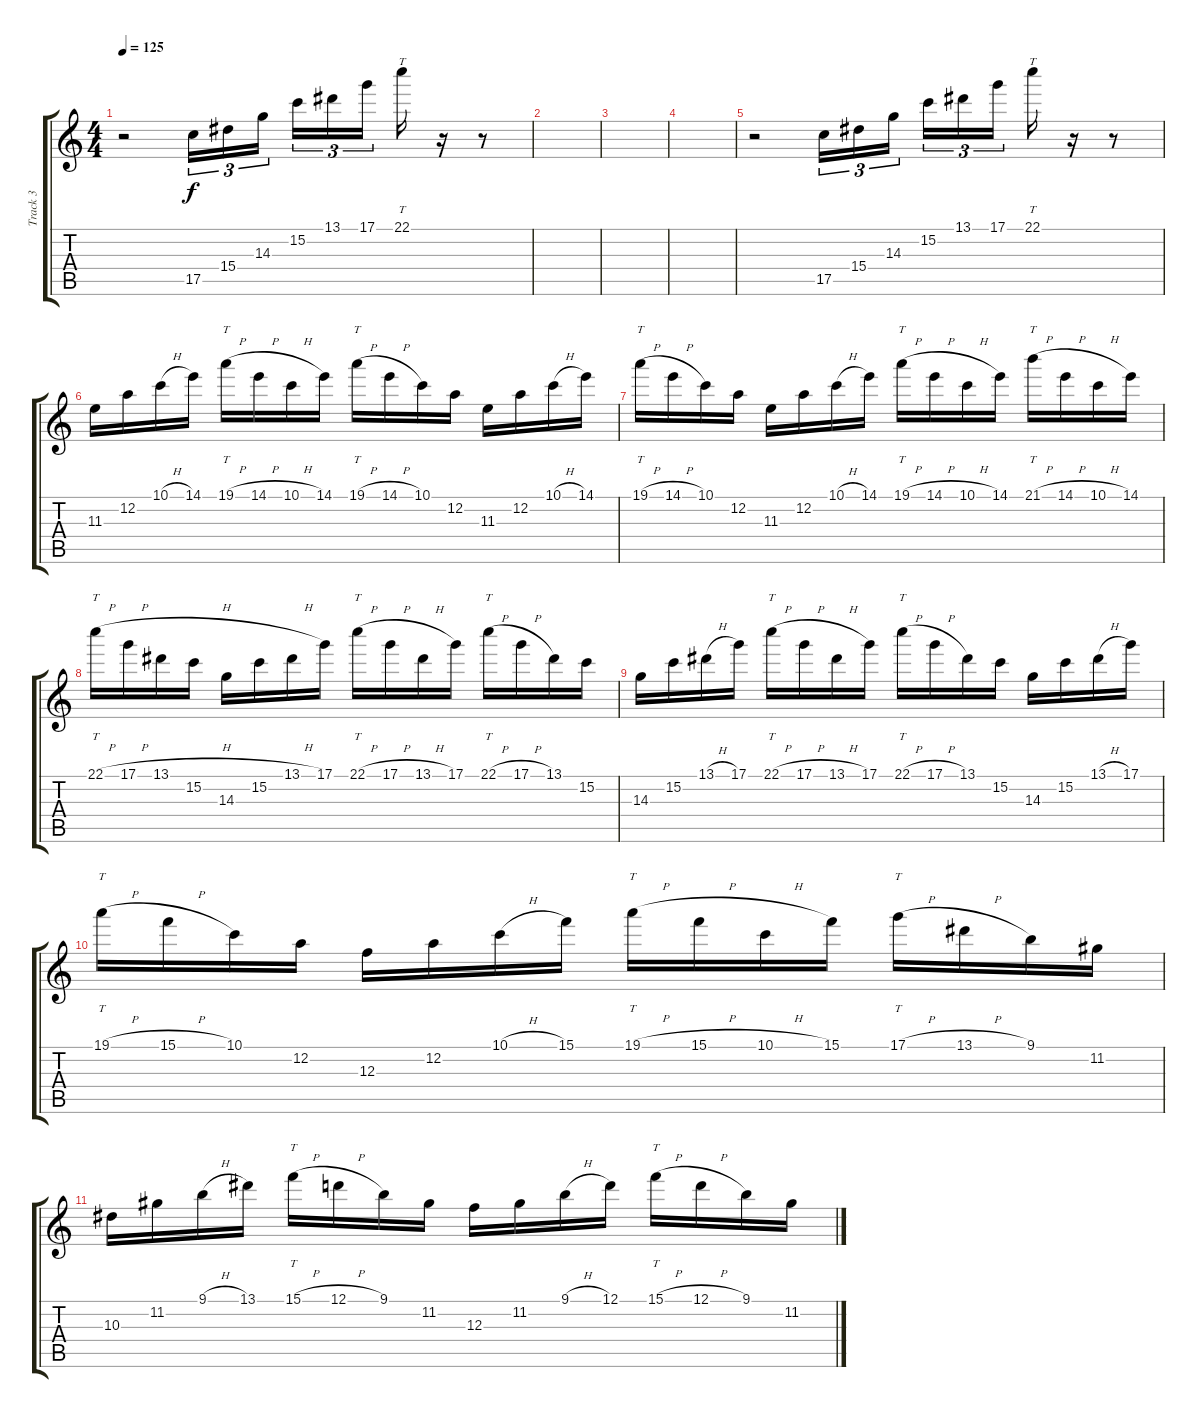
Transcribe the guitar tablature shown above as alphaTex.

\track ("Track 3" "Track 3") {instrument overdrivenguitar}
\staff {score tabs}
\tuning (D4 A3 F3 C3 G2 C2) {hide}
\ts (4 4)
\tempo 125
\clef g2
\ks c
r.2{dy f} 17.5.16{tu (3 2)} 15.4.16{tu (3 2)} 14.3.16{tu (3 2) beam splitsecondary} 15.2.16{tu (3 2)} 13.1.16{tu (3 2)} 17.1.16{tu (3 2)} 22.1.16{tt} r.16 r.8 |
|
|
|
r.2 17.5.16{tu (3 2)} 15.4.16{tu (3 2)} 14.3.16{tu (3 2) beam splitsecondary} 15.2.16{tu (3 2)} 13.1.16{tu (3 2)} 17.1.16{tu (3 2)} 22.1.16{tt} r.16 r.8 |
11.3.16 12.2.16 10.1{h}.16 14.1.16 19.1{h}.16{tt} 14.1{h}.16 10.1{h}.16 14.1.16 19.1{h}.16{tt} 14.1{h}.16 10.1.16 12.2.16 11.3.16 12.2.16 10.1{h}.16 14.1.16 |
19.1{h}.16{tt} 14.1{h}.16 10.1.16 12.2.16 11.3.16 12.2.16 10.1{h}.16 14.1.16 19.1{h}.16{tt} 14.1{h}.16 10.1{h}.16 14.1.16 21.1{h}.16{tt} 14.1{h}.16 10.1{h}.16 14.1.16 |
22.1{h}.16{tt} 17.1{h}.16 13.1{h}.16 15.2.16 14.3.16 15.2.16 13.1{h}.16 17.1.16 22.1{h}.16{tt} 17.1{h}.16 13.1{h}.16 17.1.16 22.1{h}.16{tt} 17.1{h}.16 13.1.16 15.2.16 |
14.3.16 15.2.16 13.1{h}.16 17.1.16 22.1{h}.16{tt} 17.1{h}.16 13.1{h}.16 17.1.16 22.1{h}.16{tt} 17.1{h}.16 13.1.16 15.2.16 14.3.16 15.2.16 13.1{h}.16 17.1.16 |
19.1{h}.16{tt} 15.1{h}.16 10.1.16 12.2.16 12.3.16 12.2.16 10.1{h}.16 15.1.16 19.1{h}.16{tt} 15.1{h}.16 10.1{h}.16 15.1.16 17.1{h}.16{tt} 13.1{h}.16 9.1.16 11.2.16 |
10.3.16 11.2.16 9.1{h}.16 13.1.16 15.1{h}.16{tt} 12.1{h}.16 9.1.16 11.2.16 12.3.16 11.2.16 9.1{h}.16 12.1.16 15.1{h}.16{tt} 12.1{h}.16 9.1.16 11.2.16
